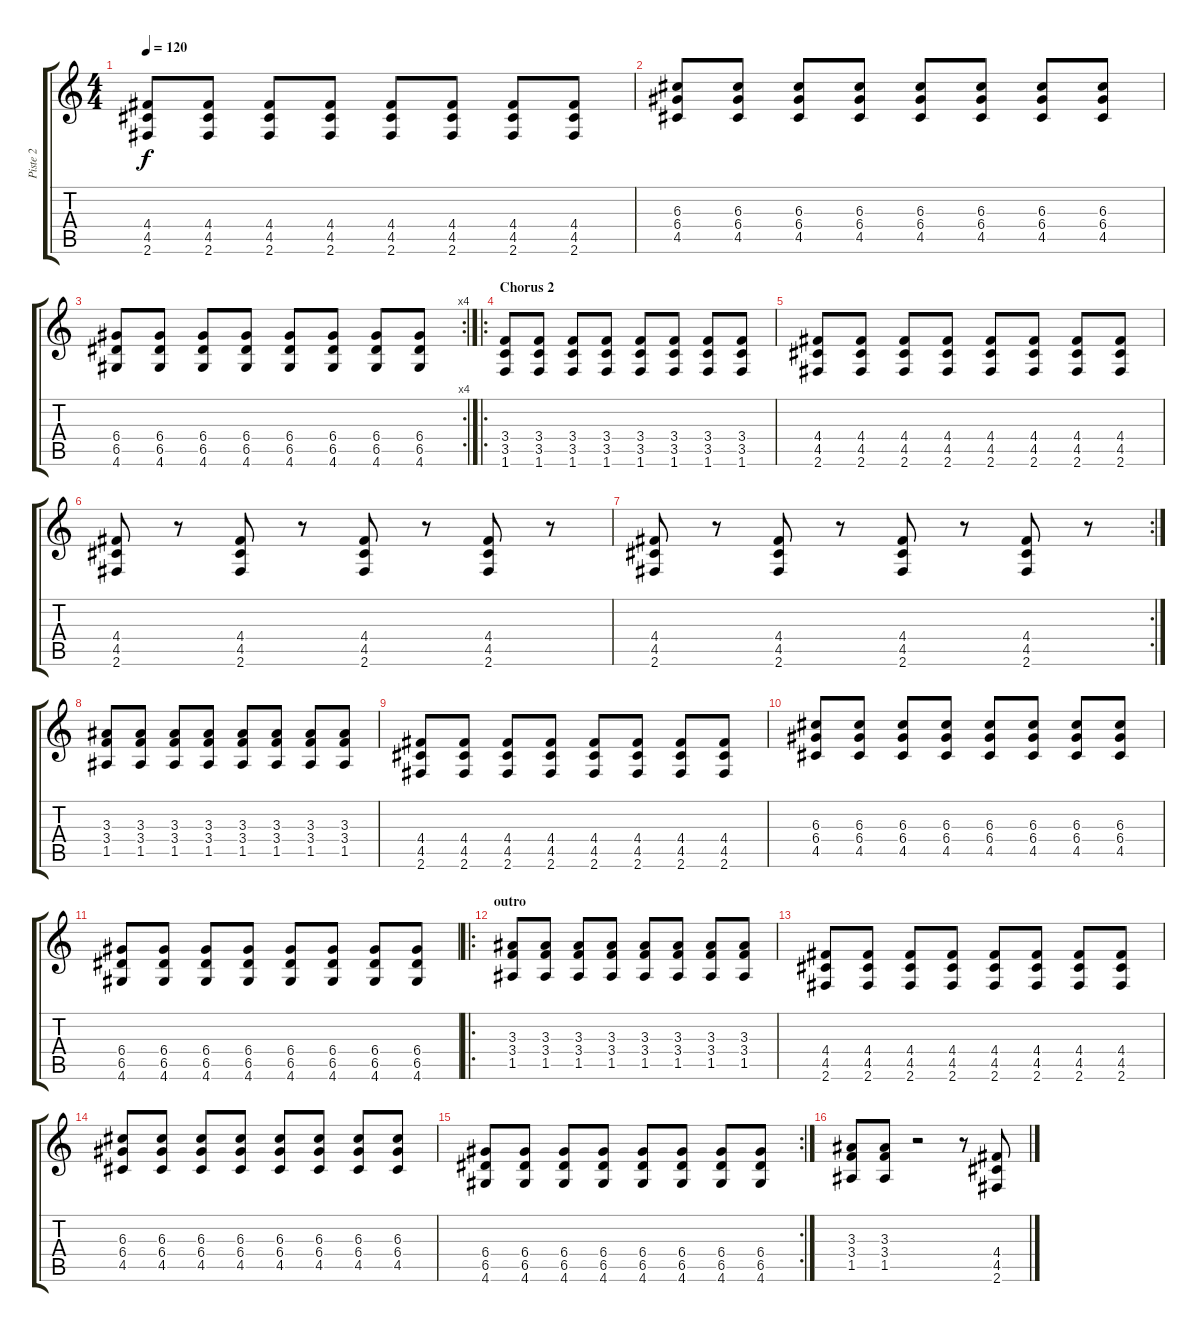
\track ("Piste 2" "Piste 2") {instrument distortionguitar}
\staff {score tabs}
\tuning (E4 B3 G3 D3 A2 E2) {hide}
\ts (4 4)
\tempo 120
\clef g2
\ks c
(4.4 4.5 2.6).8{dy f} (4.4 4.5 2.6).8 (4.4 4.5 2.6).8 (4.4 4.5 2.6).8 (4.4 4.5 2.6).8 (4.4 4.5 2.6).8 (4.4 4.5 2.6).8 (4.4 4.5 2.6).8 |
(6.3 6.4 4.5).8 (6.3 6.4 4.5).8 (6.3 6.4 4.5).8 (6.3 6.4 4.5).8 (6.3 6.4 4.5).8 (6.3 6.4 4.5).8 (6.3 6.4 4.5).8 (6.3 6.4 4.5).8 |
\rc 4
(6.4 6.5 4.6).8 (6.4 6.5 4.6).8 (6.4 6.5 4.6).8 (6.4 6.5 4.6).8 (6.4 6.5 4.6).8 (6.4 6.5 4.6).8 (6.4 6.5 4.6).8 (6.4 6.5 4.6).8 |
\ro
\section ("" "Chorus 2")
(3.4 3.5 1.6).8 (3.4 3.5 1.6).8 (3.4 3.5 1.6).8 (3.4 3.5 1.6).8 (3.4 3.5 1.6).8 (3.4 3.5 1.6).8 (3.4 3.5 1.6).8 (3.4 3.5 1.6).8 |
(4.4 4.5 2.6).8 (4.4 4.5 2.6).8 (4.4 4.5 2.6).8 (4.4 4.5 2.6).8 (4.4 4.5 2.6).8 (4.4 4.5 2.6).8 (4.4 4.5 2.6).8 (4.4 4.5 2.6).8 |
(4.4 4.5 2.6).8 r.8 (4.4 4.5 2.6).8 r.8 (4.4 4.5 2.6).8 r.8 (4.4 4.5 2.6).8 r.8 |
\rc 2
(4.4 4.5 2.6).8 r.8 (4.4 4.5 2.6).8 r.8 (4.4 4.5 2.6).8 r.8 (4.4 4.5 2.6).8 r.8 |
(3.3 3.4 1.5).8 (3.3 3.4 1.5).8 (3.3 3.4 1.5).8 (3.3 3.4 1.5).8 (3.3 3.4 1.5).8 (3.3 3.4 1.5).8 (3.3 3.4 1.5).8 (3.3 3.4 1.5).8 |
(4.4 4.5 2.6).8 (4.4 4.5 2.6).8 (4.4 4.5 2.6).8 (4.4 4.5 2.6).8 (4.4 4.5 2.6).8 (4.4 4.5 2.6).8 (4.4 4.5 2.6).8 (4.4 4.5 2.6).8 |
(6.3 6.4 4.5).8 (6.3 6.4 4.5).8 (6.3 6.4 4.5).8 (6.3 6.4 4.5).8 (6.3 6.4 4.5).8 (6.3 6.4 4.5).8 (6.3 6.4 4.5).8 (6.3 6.4 4.5).8 |
(6.4 6.5 4.6).8 (6.4 6.5 4.6).8 (6.4 6.5 4.6).8 (6.4 6.5 4.6).8 (6.4 6.5 4.6).8 (6.4 6.5 4.6).8 (6.4 6.5 4.6).8 (6.4 6.5 4.6).8 |
\ro
\section ("" "outro")
(3.3 3.4 1.5).8 (3.3 3.4 1.5).8 (3.3 3.4 1.5).8 (3.3 3.4 1.5).8 (3.3 3.4 1.5).8 (3.3 3.4 1.5).8 (3.3 3.4 1.5).8 (3.3 3.4 1.5).8 |
(4.4 4.5 2.6).8 (4.4 4.5 2.6).8 (4.4 4.5 2.6).8 (4.4 4.5 2.6).8 (4.4 4.5 2.6).8 (4.4 4.5 2.6).8 (4.4 4.5 2.6).8 (4.4 4.5 2.6).8 |
(6.3 6.4 4.5).8 (6.3 6.4 4.5).8 (6.3 6.4 4.5).8 (6.3 6.4 4.5).8 (6.3 6.4 4.5).8 (6.3 6.4 4.5).8 (6.3 6.4 4.5).8 (6.3 6.4 4.5).8 |
\rc 2
(6.4 6.5 4.6).8 (6.4 6.5 4.6).8 (6.4 6.5 4.6).8 (6.4 6.5 4.6).8 (6.4 6.5 4.6).8 (6.4 6.5 4.6).8 (6.4 6.5 4.6).8 (6.4 6.5 4.6).8 |
(3.3 3.4 1.5).8 (3.3 3.4 1.5).8 r.2 r.8 (4.4 4.5 2.6).8
